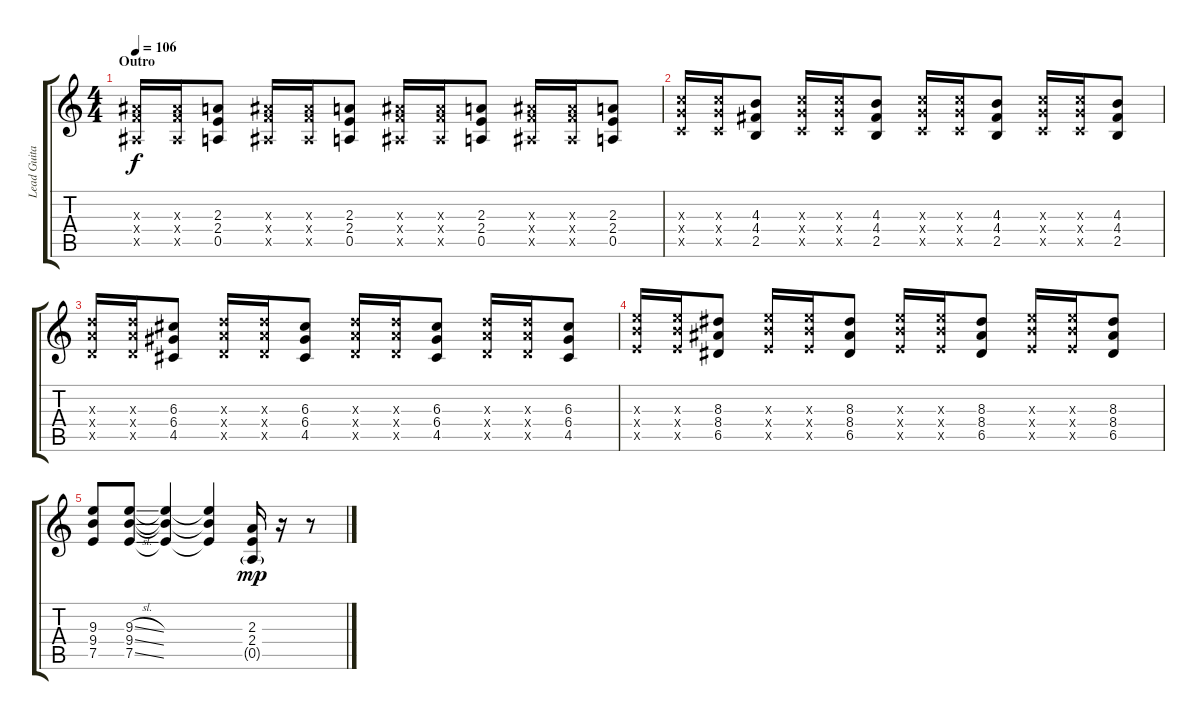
\track ("Lead Guitar" "Lead Guita") {instrument electricguitarclean}
\staff {score tabs}
\tuning (E4 B3 G3 D3 A2 E2) {hide}
\ts (4 4)
\section ("" "Outro")
\tempo 106
\clef g2
\ks c
(3.3{x} 3.4{x} 1.5{x}).16{dy f} (3.3{x} 3.4{x} 1.5{x}).16 (2.3 2.4 0.5).8 (3.3{x} 3.4{x} 1.5{x}).16 (3.3{x} 3.4{x} 1.5{x}).16 (2.3 2.4 0.5).8 (3.3{x} 3.4{x} 1.5{x}).16 (3.3{x} 3.4{x} 1.5{x}).16 (2.3 2.4 0.5).8 (3.3{x} 3.4{x} 1.5{x}).16 (3.3{x} 3.4{x} 1.5{x}).16 (2.3 2.4 0.5).8 |
(5.3{x} 5.4{x} 3.5{x}).16 (5.3{x} 5.4{x} 3.5{x}).16 (4.3 4.4 2.5).8 (5.3{x} 5.4{x} 3.5{x}).16 (5.3{x} 5.4{x} 3.5{x}).16 (4.3 4.4 2.5).8 (5.3{x} 5.4{x} 3.5{x}).16 (5.3{x} 5.4{x} 3.5{x}).16 (4.3 4.4 2.5).8 (5.3{x} 5.4{x} 3.5{x}).16 (5.3{x} 5.4{x} 3.5{x}).16 (4.3 4.4 2.5).8 |
(7.3{x} 7.4{x} 5.5{x}).16 (7.3{x} 7.4{x} 5.5{x}).16 (6.3 6.4 4.5).8 (7.3{x} 7.4{x} 5.5{x}).16 (7.3{x} 7.4{x} 5.5{x}).16 (6.3 6.4 4.5).8 (7.3{x} 7.4{x} 5.5{x}).16 (7.3{x} 7.4{x} 5.5{x}).16 (6.3 6.4 4.5).8 (7.3{x} 7.4{x} 5.5{x}).16 (7.3{x} 7.4{x} 5.5{x}).16 (6.3 6.4 4.5).8 |
(9.3{x} 9.4{x} 7.5{x}).16 (9.3{x} 9.4{x} 7.5{x}).16 (8.3 8.4 6.5).8 (9.3{x} 9.4{x} 7.5{x}).16 (9.3{x} 9.4{x} 7.5{x}).16 (8.3 8.4 6.5).8 (9.3{x} 9.4{x} 7.5{x}).16 (9.3{x} 9.4{x} 7.5{x}).16 (8.3 8.4 6.5).8 (9.3{x} 9.4{x} 7.5{x}).16 (9.3{x} 9.4{x} 7.5{x}).16 (8.3 8.4 6.5).8 |
(9.3 9.4 7.5).8 (9.3{sl} 9.4{sl} 7.5{ss}).8 (9.3{t} 9.4{t} 7.5{t}).4 (9.3{t} 9.4{t} 7.5{t}).4 (2.3 2.4 0.5{g}).16{dy mp} r.16 r.8
